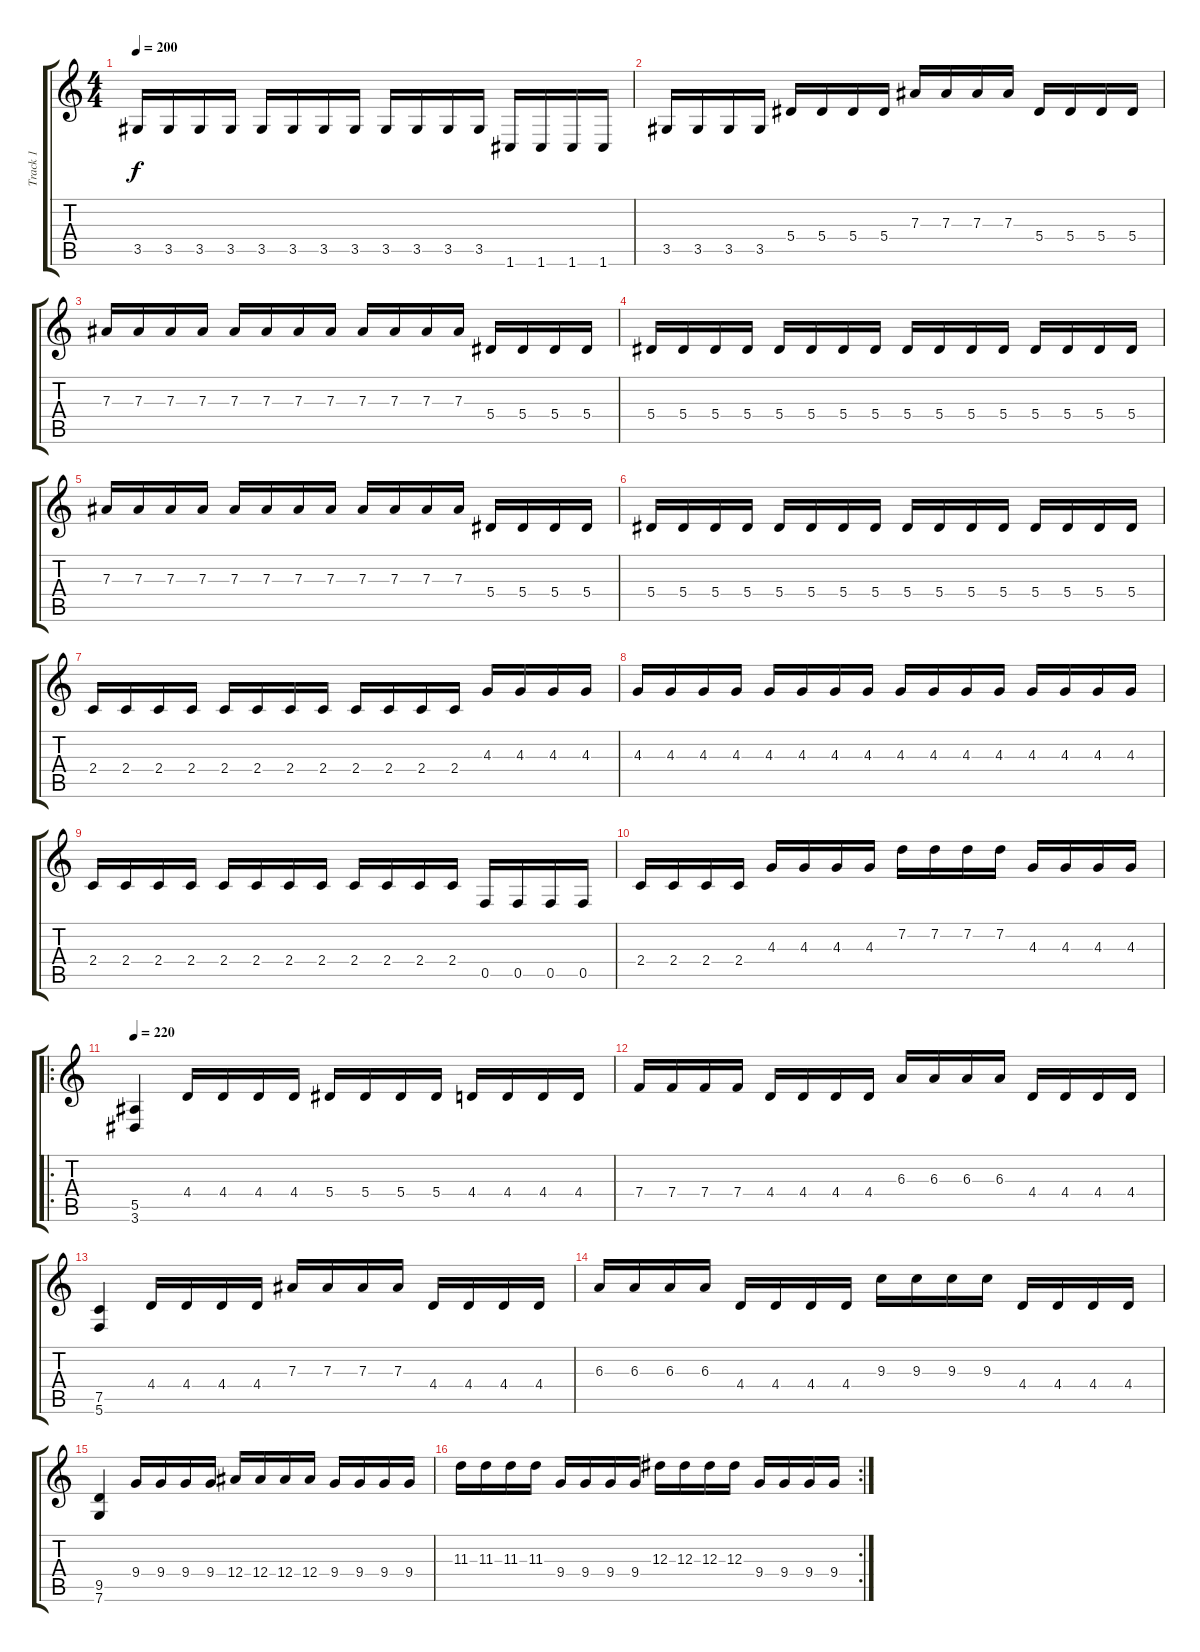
\track ("Track 1" "Track 1") {instrument overdrivenguitar}
\staff {score tabs}
\tuning (C4 G3 Eb3 Bb2 F2 C2) {hide}
\ts (4 4)
\tempo 200
\clef g2
\ks c
3.5.16{dy f} 3.5.16 3.5.16 3.5.16 3.5.16 3.5.16 3.5.16 3.5.16 3.5.16 3.5.16 3.5.16 3.5.16 1.6.16 1.6.16 1.6.16 1.6.16 |
3.5.16 3.5.16 3.5.16 3.5.16 5.4.16 5.4.16 5.4.16 5.4.16 7.3.16 7.3.16 7.3.16 7.3.16 5.4.16 5.4.16 5.4.16 5.4.16 |
7.3.16 7.3.16 7.3.16 7.3.16 7.3.16 7.3.16 7.3.16 7.3.16 7.3.16 7.3.16 7.3.16 7.3.16 5.4.16 5.4.16 5.4.16 5.4.16 |
5.4.16 5.4.16 5.4.16 5.4.16 5.4.16 5.4.16 5.4.16 5.4.16 5.4.16 5.4.16 5.4.16 5.4.16 5.4.16 5.4.16 5.4.16 5.4.16 |
7.3.16 7.3.16 7.3.16 7.3.16 7.3.16 7.3.16 7.3.16 7.3.16 7.3.16 7.3.16 7.3.16 7.3.16 5.4.16 5.4.16 5.4.16 5.4.16 |
5.4.16 5.4.16 5.4.16 5.4.16 5.4.16 5.4.16 5.4.16 5.4.16 5.4.16 5.4.16 5.4.16 5.4.16 5.4.16 5.4.16 5.4.16 5.4.16 |
2.4.16 2.4.16 2.4.16 2.4.16 2.4.16 2.4.16 2.4.16 2.4.16 2.4.16 2.4.16 2.4.16 2.4.16 4.3.16 4.3.16 4.3.16 4.3.16 |
4.3.16 4.3.16 4.3.16 4.3.16 4.3.16 4.3.16 4.3.16 4.3.16 4.3.16 4.3.16 4.3.16 4.3.16 4.3.16 4.3.16 4.3.16 4.3.16 |
2.4.16 2.4.16 2.4.16 2.4.16 2.4.16 2.4.16 2.4.16 2.4.16 2.4.16 2.4.16 2.4.16 2.4.16 0.5.16 0.5.16 0.5.16 0.5.16 |
2.4.16 2.4.16 2.4.16 2.4.16 4.3.16 4.3.16 4.3.16 4.3.16 7.2.16 7.2.16 7.2.16 7.2.16 4.3.16 4.3.16 4.3.16 4.3.16 |
\ro
\tempo 220
(5.5 3.6).4 4.4.16 4.4.16 4.4.16 4.4.16 5.4.16 5.4.16 5.4.16 5.4.16 4.4.16 4.4.16 4.4.16 4.4.16 |
7.4.16 7.4.16 7.4.16 7.4.16 4.4.16 4.4.16 4.4.16 4.4.16 6.3.16 6.3.16 6.3.16 6.3.16 4.4.16 4.4.16 4.4.16 4.4.16 |
(7.5 5.6).4 4.4.16 4.4.16 4.4.16 4.4.16 7.3.16 7.3.16 7.3.16 7.3.16 4.4.16 4.4.16 4.4.16 4.4.16 |
6.3.16 6.3.16 6.3.16 6.3.16 4.4.16 4.4.16 4.4.16 4.4.16 9.3.16 9.3.16 9.3.16 9.3.16 4.4.16 4.4.16 4.4.16 4.4.16 |
(9.5 7.6).4 9.4.16 9.4.16 9.4.16 9.4.16 12.4.16 12.4.16 12.4.16 12.4.16 9.4.16 9.4.16 9.4.16 9.4.16 |
\rc 2
11.3.16 11.3.16 11.3.16 11.3.16 9.4.16 9.4.16 9.4.16 9.4.16 12.3.16 12.3.16 12.3.16 12.3.16 9.4.16 9.4.16 9.4.16 9.4.16
